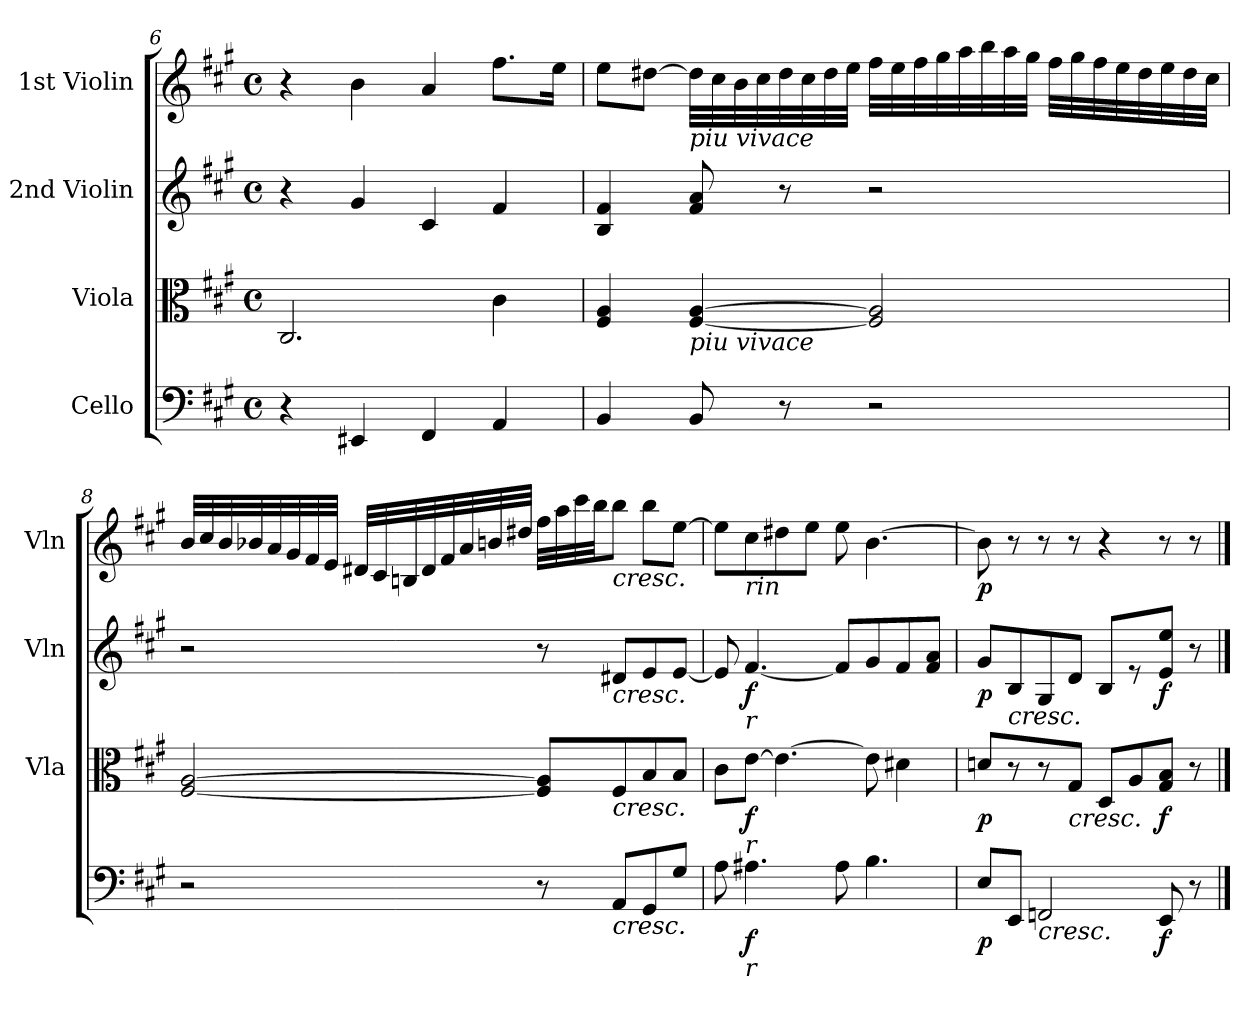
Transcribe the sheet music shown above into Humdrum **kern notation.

**kern	**dynam	**kern	**dynam	**kern	**dynam	**kern	**dynam
*part4	*part4	*part3	*part3	*part2	*part2	*part1	*part1
*staff4	*staff4	*staff3	*staff3	*staff2	*staff2	*staff1	*staff1
*I"Cello	*	*I"Viola	*	*I"2nd Violin	*	*I"1st Violin	*
*	*	*I'Vla	*	*I'Vln	*	*I'Vln	*
!!LO:PB:g=z
*clefF4	*	*clefC3	*	*clefG2	*	*clefG2	*
*k[f#c#g#]	*	*k[f#c#g#]	*	*k[f#c#g#]	*	*k[f#c#g#]	*
*f#:	*	*f#:	*	*f#:	*	*f#:	*
*M4/4	*	*M4/4	*	*M4/4	*	*M4/4	*
*met(c)	*	*met(c)	*	*met(c)	*	*met(c)	*
=6	=6	=6	=6	=6	=6	=6	=6
4r	.	2.C#/	.	4r	.	4r	.
4EE#X/	.	.	.	4g#/	.	4b\	.
4FF#/	.	.	.	4c#/	.	4a/	.
4AA/	.	4c#\	.	4f#/	.	8.ff#\L	.
.	.	.	.	.	.	16ee\Jk	.
=7	=7	=7	=7	=7	=7	=7	=7
4BB/	.	4F#/ 4A/	.	4B/ 4f#/	.	8ee\L	.
.	.	.	.	.	.	[8dd#X\J	.
!	!	!	!	!	!	!LO:TX:b:i:t=piu vivace	!
!	!	!LO:TX:b:i:t=piu vivace	!	!	!	!	!
8BB/	.	[4F#/ [4A/	.	8f#/ 8a/	.	32dd#\LLL]	.
.	.	.	.	.	.	32cc#\	.
.	.	.	.	.	.	32b\	.
.	.	.	.	.	.	32cc#\	.
8r	.	.	.	8r	.	32dd#\	.
.	.	.	.	.	.	32cc#\	.
.	.	.	.	.	.	32dd#\	.
.	.	.	.	.	.	32ee\JJJ	.
2r	.	2F#/] 2A/]	.	2r	.	32ff#\LLL	.
.	.	.	.	.	.	32ee\	.
.	.	.	.	.	.	32ff#\	.
.	.	.	.	.	.	32gg#\	.
.	.	.	.	.	.	32aa\	.
.	.	.	.	.	.	32bb\	.
.	.	.	.	.	.	32aa\	.
.	.	.	.	.	.	32gg#\JJJ	.
.	.	.	.	.	.	32ff#\LLL	.
.	.	.	.	.	.	32gg#\	.
.	.	.	.	.	.	32ff#\	.
.	.	.	.	.	.	32ee\	.
.	.	.	.	.	.	32dd#\	.
.	.	.	.	.	.	32ee\	.
.	.	.	.	.	.	32dd#\	.
.	.	.	.	.	.	32cc#\JJJ	.
!!LO:LB:g=z
=8	=8	=8	=8	=8	=8	=8	=8
2r	.	[2F#/ [2A/	.	2r	.	32b/LLL	.
.	.	.	.	.	.	32cc#/	.
.	.	.	.	.	.	32b/	.
.	.	.	.	.	.	32b-X/	.
.	.	.	.	.	.	32a/	.
.	.	.	.	.	.	32g#/	.
.	.	.	.	.	.	32f#/	.
.	.	.	.	.	.	32e/JJJ	.
.	.	.	.	.	.	32d#X/LLL	.
.	.	.	.	.	.	32c#/	.
.	.	.	.	.	.	32Bn/	.
.	.	.	.	.	.	32d#/	.
.	.	.	.	.	.	32f#/	.
.	.	.	.	.	.	32a/	.
.	.	.	.	.	.	32bn/	.
.	.	.	.	.	.	32dd#X/JJJ	.
8r	.	8F#/] 8A/]L	.	8r	.	32ff#\LLL	.
.	.	.	.	.	.	32aa\	.
.	.	.	.	.	.	32ccc#\	.
.	.	.	.	.	.	32bb\JJ	.
!	!	!	!	!	!	!LO:TX:b:i:t=cresc.	!
!	!	!	!	!LO:TX:b:i:t=cresc.	!	!	!
!	!	!LO:TX:b:i:t=cresc.	!	!	!	!	!
!LO:TX:b:i:t=cresc.	!	!	!	!	!	!	!
8AA/L	.	8F#/	.	8d#X/L	.	8bb\J	.
8GG#/	.	8B/	.	8e/	.	8bb\L	.
8G#/J	.	8B/J	.	[8e/J	.	[8ee\J	.
=9	=9	=9	=9	=9	=9	=9	=9
8A\	.	8c#\L	.	8e/]	.	8ee\L]	.
!	!	!	!	!	!	!LO:TX:b:i:t=rin	!
!	!	!	!	!LO:TX:b:i:t=r	!	!	!
!	!	!LO:TX:b:i:t=r	!	!	!	!	!
!LO:TX:b:i:t=r	!	!	!	!	!	!	!
!	!LO:DY:b	!	!LO:DY:b	!	!LO:DY:b	!	!
4.A#X\	f	[8e\J	f	[4.f#/	f	8cc#\	.
.	.	4.e\_	.	.	.	8dd#X\	.
.	.	.	.	.	.	8ee\J	.
8A#\	.	.	.	8f#/L]	.	8ee\	.
4.B\	.	8e\]	.	8g#/	.	[4.b\	.
.	.	4d#X\	.	8f#/	.	.	.
.	.	.	.	8f#/ 8a/J	.	.	.
!!LO:LB:g=z
=10	=10	=10	=10	=10	=10	=10	=10
!	!LO:DY:b	!	!LO:DY:b	!	!LO:DY:b	!	!LO:DY:b
8E/L	p	8dn/L	p	8g#/L	p	8b\]	p
!	!	!	!	!LO:TX:b:i:t=cresc.	!	!	!
8EE/J	.	8r	.	8B/	.	8r	.
!LO:TX:b:i:t=cresc.	!	!	!	!	!	!	!
2FFn/	.	8r	.	8G#/	.	8r	.
!	!	!LO:TX:b:i:t=cresc.	!	!	!	!	!
.	.	8G#/J	.	8d/J	.	8r	.
.	.	8D/L	.	8B/L	.	4r	.
.	.	8A/	.	8r	.	.	.
!	!LO:DY:b	!	!LO:DY:b	!	!LO:DY:b	!	!
8EE/	f	8G#/ 8B/J	f	8e/ 8ee/J	f	8r	.
8r	.	8r	.	8r	.	8r	.
==	==	==	==	==	==	==	==
*-	*-	*-	*-	*-	*-	*-	*-
